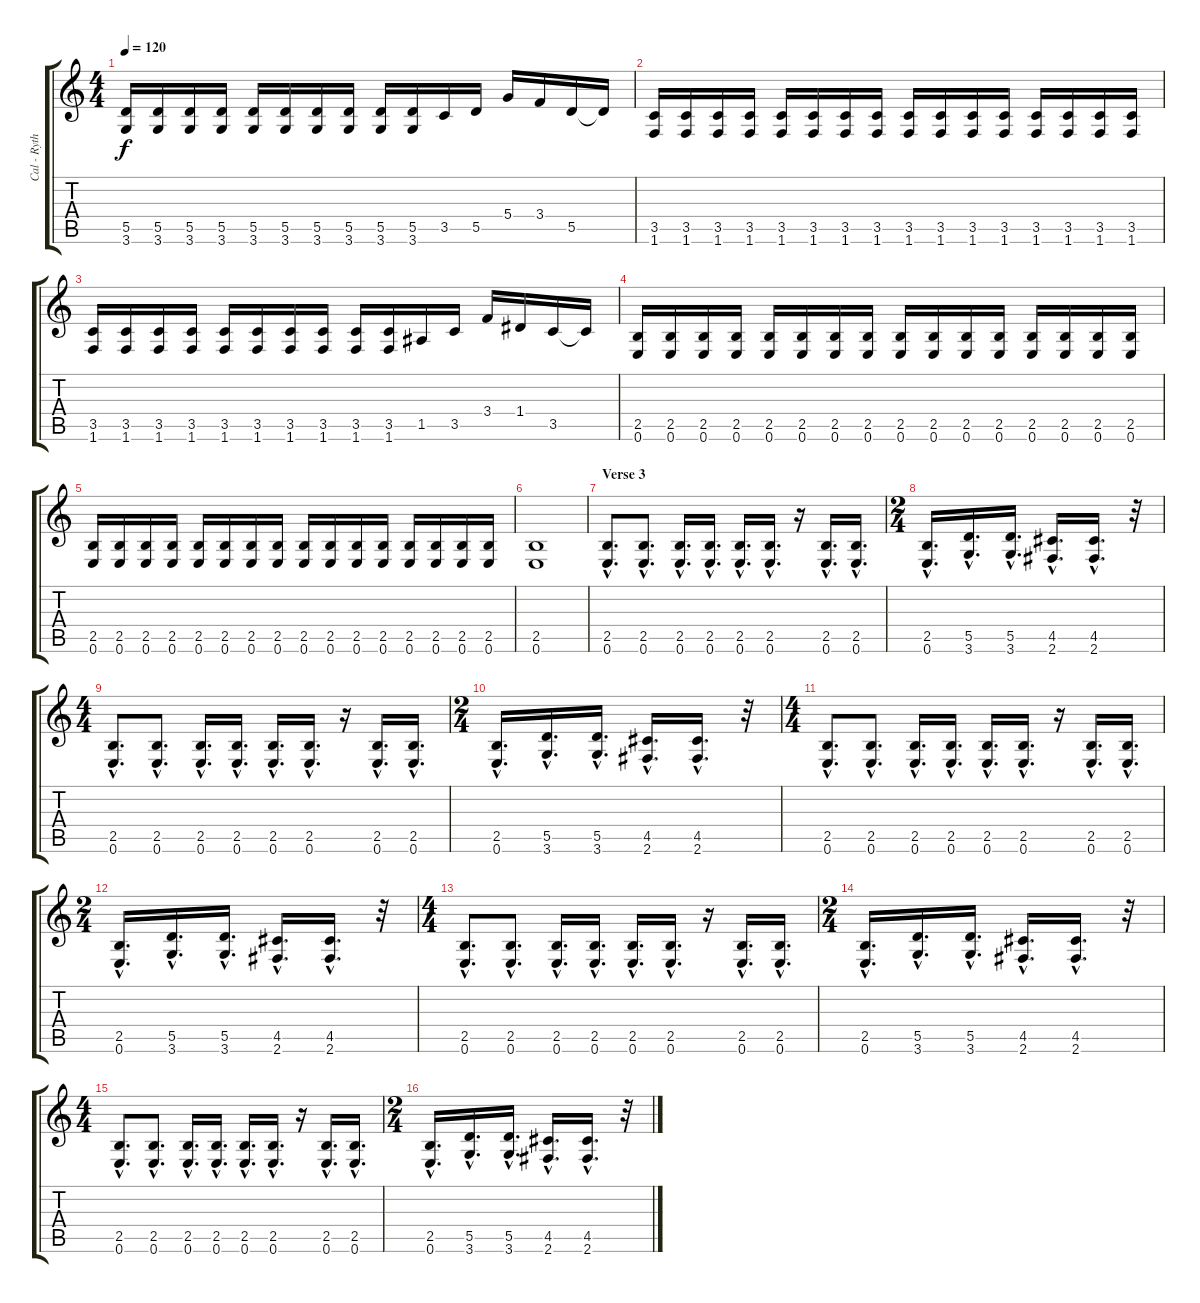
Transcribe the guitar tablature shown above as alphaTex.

\track ("Cal - Rythmn Guitar" "Cal - Ryth") {instrument distortionguitar}
\staff {score tabs}
\tuning (E4 B3 G3 D3 A2 E2) {hide}
\ts (4 4)
\tempo 120
\clef g2
\ks c
(5.5 3.6).16{dy f} (5.5 3.6).16 (5.5 3.6).16 (5.5 3.6).16 (5.5 3.6).16 (5.5 3.6).16 (5.5 3.6).16 (5.5 3.6).16 (5.5 3.6).16 (5.5 3.6).16 3.5.16 5.5.16 5.4.16 3.4.16 5.5.16 5.5{t}.16 |
(3.5 1.6).16 (3.5 1.6).16 (3.5 1.6).16 (3.5 1.6).16 (3.5 1.6).16 (3.5 1.6).16 (3.5 1.6).16 (3.5 1.6).16 (3.5 1.6).16 (3.5 1.6).16 (3.5 1.6).16 (3.5 1.6).16 (3.5 1.6).16 (3.5 1.6).16 (3.5 1.6).16 (3.5 1.6).16 |
(3.5 1.6).16 (3.5 1.6).16 (3.5 1.6).16 (3.5 1.6).16 (3.5 1.6).16 (3.5 1.6).16 (3.5 1.6).16 (3.5 1.6).16 (3.5 1.6).16 (3.5 1.6).16 1.5.16 3.5.16 3.4.16 1.4.16 3.5.16 3.5{t}.16 |
(2.5 0.6).16 (2.5 0.6).16 (2.5 0.6).16 (2.5 0.6).16 (2.5 0.6).16 (2.5 0.6).16 (2.5 0.6).16 (2.5 0.6).16 (2.5 0.6).16 (2.5 0.6).16 (2.5 0.6).16 (2.5 0.6).16 (2.5 0.6).16 (2.5 0.6).16 (2.5 0.6).16 (2.5 0.6).16 |
(2.5 0.6).16 (2.5 0.6).16 (2.5 0.6).16 (2.5 0.6).16 (2.5 0.6).16 (2.5 0.6).16 (2.5 0.6).16 (2.5 0.6).16 (2.5 0.6).16 (2.5 0.6).16 (2.5 0.6).16 (2.5 0.6).16 (2.5 0.6).16 (2.5 0.6).16 (2.5 0.6).16 (2.5 0.6).16 |
(2.5 0.6).1 |
\section ("" "Verse 3")
(2.5{hac} 0.6{hac}).8{d} (2.5{hac} 0.6{hac}).8{d} (2.5{hac} 0.6{hac}).16{d} (2.5{hac} 0.6{hac}).16{d} (2.5{hac} 0.6{hac}).16{d} (2.5{hac} 0.6{hac}).16{d} r.16 (2.5{hac} 0.6{hac}).16{d} (2.5{hac} 0.6{hac}).16{d} |
\ts (2 4)
(2.5{hac} 0.6{hac}).16{d} (5.5{hac} 3.6{hac}).16{d} (5.5{hac} 3.6{hac}).16{d} (4.5{hac} 2.6{hac}).16{d} (4.5{hac} 2.6{hac}).16{d} r.32 |
\ts (4 4)
(2.5{hac} 0.6{hac}).8{d} (2.5{hac} 0.6{hac}).8{d} (2.5{hac} 0.6{hac}).16{d} (2.5{hac} 0.6{hac}).16{d} (2.5{hac} 0.6{hac}).16{d} (2.5{hac} 0.6{hac}).16{d} r.16 (2.5{hac} 0.6{hac}).16{d} (2.5{hac} 0.6{hac}).16{d} |
\ts (2 4)
(2.5{hac} 0.6{hac}).16{d} (5.5{hac} 3.6{hac}).16{d} (5.5{hac} 3.6{hac}).16{d} (4.5{hac} 2.6{hac}).16{d} (4.5{hac} 2.6{hac}).16{d} r.32 |
\ts (4 4)
(2.5{hac} 0.6{hac}).8{d} (2.5{hac} 0.6{hac}).8{d} (2.5{hac} 0.6{hac}).16{d} (2.5{hac} 0.6{hac}).16{d} (2.5{hac} 0.6{hac}).16{d} (2.5{hac} 0.6{hac}).16{d} r.16 (2.5{hac} 0.6{hac}).16{d} (2.5{hac} 0.6{hac}).16{d} |
\ts (2 4)
(2.5{hac} 0.6{hac}).16{d} (5.5{hac} 3.6{hac}).16{d} (5.5{hac} 3.6{hac}).16{d} (4.5{hac} 2.6{hac}).16{d} (4.5{hac} 2.6{hac}).16{d} r.32 |
\ts (4 4)
(2.5{hac} 0.6{hac}).8{d} (2.5{hac} 0.6{hac}).8{d} (2.5{hac} 0.6{hac}).16{d} (2.5{hac} 0.6{hac}).16{d} (2.5{hac} 0.6{hac}).16{d} (2.5{hac} 0.6{hac}).16{d} r.16 (2.5{hac} 0.6{hac}).16{d} (2.5{hac} 0.6{hac}).16{d} |
\ts (2 4)
(2.5{hac} 0.6{hac}).16{d} (5.5{hac} 3.6{hac}).16{d} (5.5{hac} 3.6{hac}).16{d} (4.5{hac} 2.6{hac}).16{d} (4.5{hac} 2.6{hac}).16{d} r.32 |
\ts (4 4)
(2.5{hac} 0.6{hac}).8{d} (2.5{hac} 0.6{hac}).8{d} (2.5{hac} 0.6{hac}).16{d} (2.5{hac} 0.6{hac}).16{d} (2.5{hac} 0.6{hac}).16{d} (2.5{hac} 0.6{hac}).16{d} r.16 (2.5{hac} 0.6{hac}).16{d} (2.5{hac} 0.6{hac}).16{d} |
\ts (2 4)
(2.5{hac} 0.6{hac}).16{d} (5.5{hac} 3.6{hac}).16{d} (5.5{hac} 3.6{hac}).16{d} (4.5{hac} 2.6{hac}).16{d} (4.5{hac} 2.6{hac}).16{d} r.32
